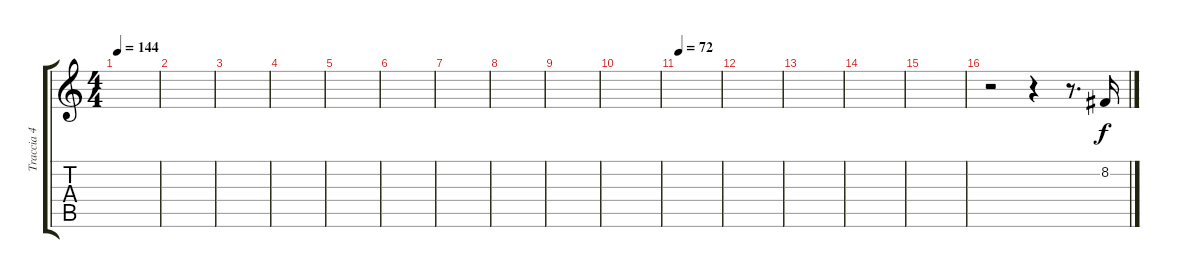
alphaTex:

\track ("Traccia 4" "Traccia 4") {instrument whistle}
\staff {score tabs}
\tuning (Eb4 Bb3 Gb3 Db3 Ab2 Eb2) {hide}
\ts (4 4)
\tempo 144
\clef g2
\ks c
|
|
|
|
|
|
|
|
|
|
\tempo 72
|
|
|
|
|
r.2 r.4 r.8{d} 8.2.16
